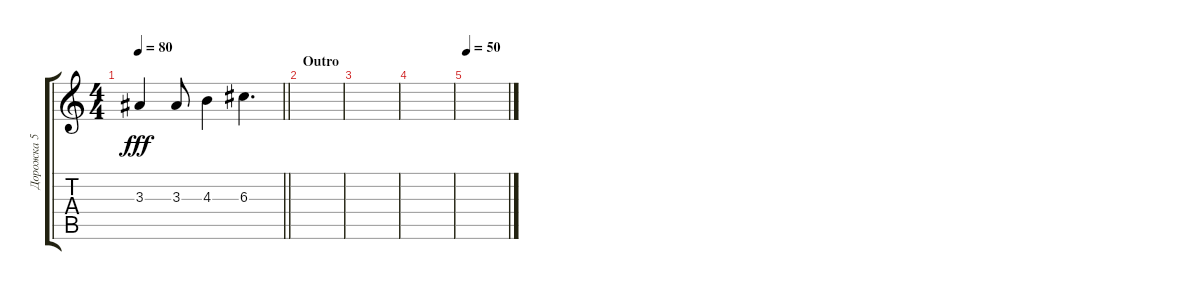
\track ("Дорожка 5" "Дорожка 5") {instrument acousticguitarsteel}
\staff {score tabs}
\tuning (E4 B3 G3 D3 A2 E2) {hide}
\ts (4 4)
\tempo 80
\clef g2
\barLineRight lightlight
\ks c
3.3.4{dy fff} 3.3.8 4.3.4 6.3.4{d} |
\section ("" "Outro")
|
|
|
\tempo 50
